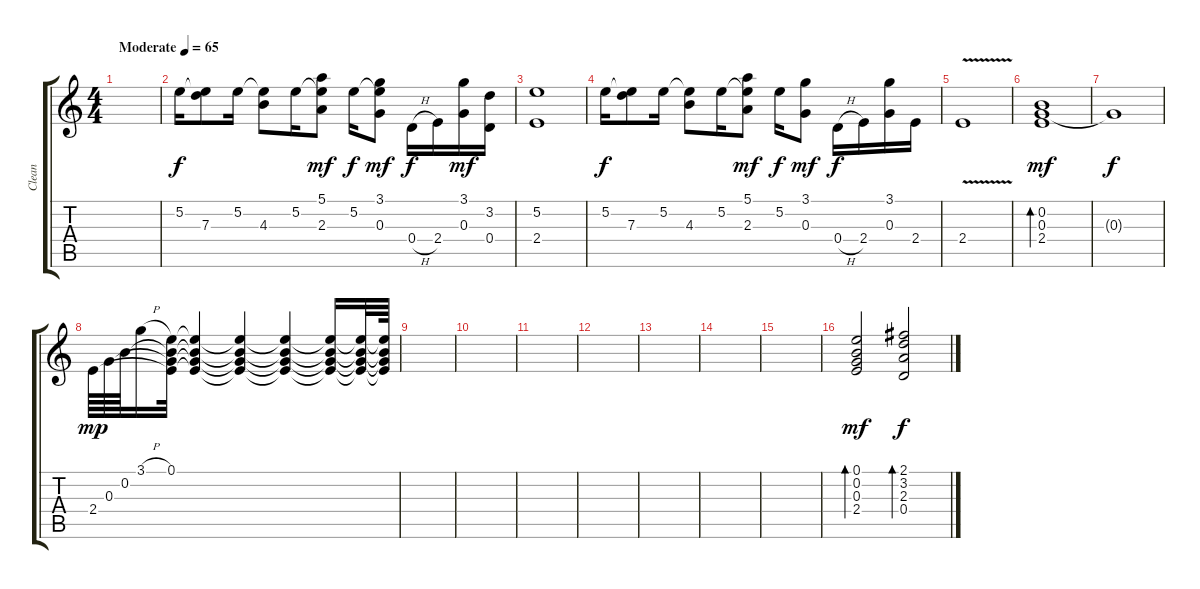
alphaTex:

\track ("Clean" "Clean") {instrument electricguitarclean}
\staff {score tabs}
\tuning (E4 B3 G3 D3 A2 E2) {hide}
\ts (4 4)
\tempo (65 "Moderate")
\clef g2
\ks c
|
5.2.16 (5.2{t} 7.3).8 5.2.16 (5.2{t} 4.3).8 5.2.16 (5.1 5.2{t} 2.3).8{dy mf} 5.2.16{dy f} (3.1 5.2{t} 0.3).8{dy mf} 0.4{h}.16{dy f} 2.4.16 (3.1 0.3).16{dy mf} (3.2 0.4).16 |
(5.2 2.4).1 |
5.2.16{dy f} (5.2{t} 7.3).8 5.2.16 (5.2{t} 4.3).8 5.2.16 (5.1 5.2{t} 2.3).8{dy mf} 5.2.16{dy f} (3.1 0.3).8{dy mf} 0.4{h}.16{dy f} 2.4.16 (3.1 0.3).16 2.4.16 |
2.4{v}.1 |
(0.2 0.3 2.4).1{bd 240 dy mf} |
0.3{t}.1{dy f} |
2.4.64{dy mp} 0.3.64 0.2.64 3.1{h}.16 (0.1 0.2{t} 0.3{t} 2.4{t}).32 (0.1{t} 0.2{t} 0.3{t} 2.4{t}).4 (0.1{t} 0.2{t} 0.3{t} 2.4{t}).4 (0.1{t} 0.2{t} 0.3{t} 2.4{t}).4 (0.1{t} 0.2{t} 0.3{t} 2.4{t}).16 (0.1{t} 0.2{t} 0.3{t} 2.4{t}).32 (0.1{t} 0.2{t} 0.3{t} 2.4{t}).64 |
|
|
|
|
|
|
|
(0.1 0.2 0.3 2.4).2{bd 240 dy mf} (2.1 3.2 2.3 0.4).2{bd 240 dy f}
